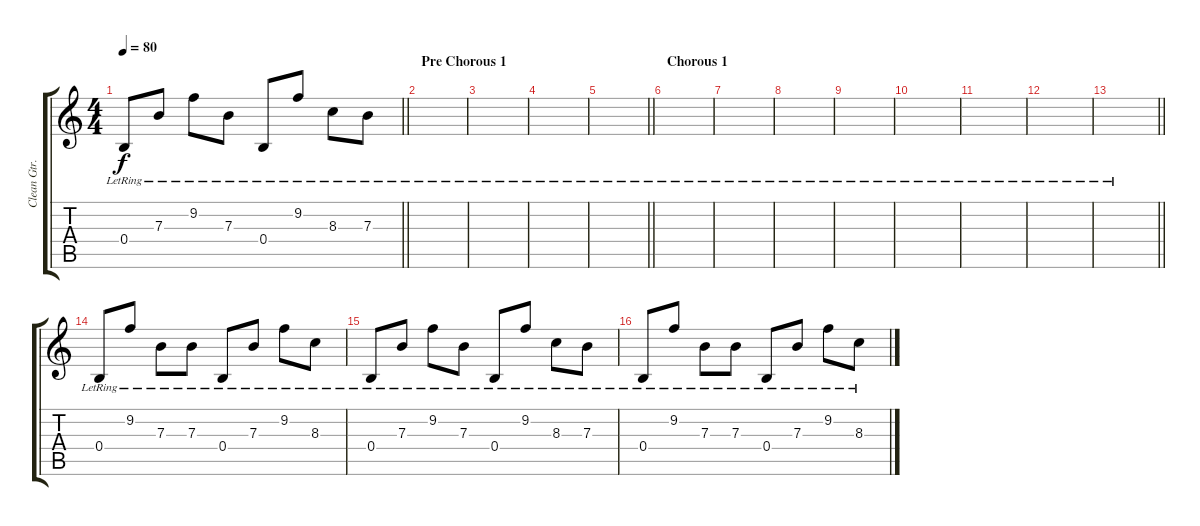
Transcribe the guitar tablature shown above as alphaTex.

\track ("Clean Gtr. 2" "Clean Gtr.") {instrument electricguitarclean}
\staff {score tabs}
\tuning (Db4 Ab3 E3 B2 Gb2 B1) {hide}
\ts (4 4)
\tempo 80
\clef g2
\barLineRight lightlight
\ks c
0.4{lr}.8{dy f} 7.3{lr}.8 9.2{lr}.8 7.3{lr}.8 0.4{lr}.8 9.2{lr}.8 8.3{lr}.8 7.3{lr}.8 |
\section ("" "Pre Chorous 1")
|
|
|
\barLineRight lightlight
|
\section ("" "Chorous 1")
|
|
|
|
|
|
|
\barLineRight lightlight
|
\section ("" "")
0.4{lr}.8 9.2{lr}.8 7.3{lr}.8 7.3{lr}.8 0.4{lr}.8 7.3{lr}.8 9.2{lr}.8 8.3{lr}.8 |
0.4{lr}.8 7.3{lr}.8 9.2{lr}.8 7.3{lr}.8 0.4{lr}.8 9.2{lr}.8 8.3{lr}.8 7.3{lr}.8 |
0.4{lr}.8 9.2{lr}.8 7.3{lr}.8 7.3{lr}.8 0.4{lr}.8 7.3{lr}.8 9.2{lr}.8 8.3{lr}.8
